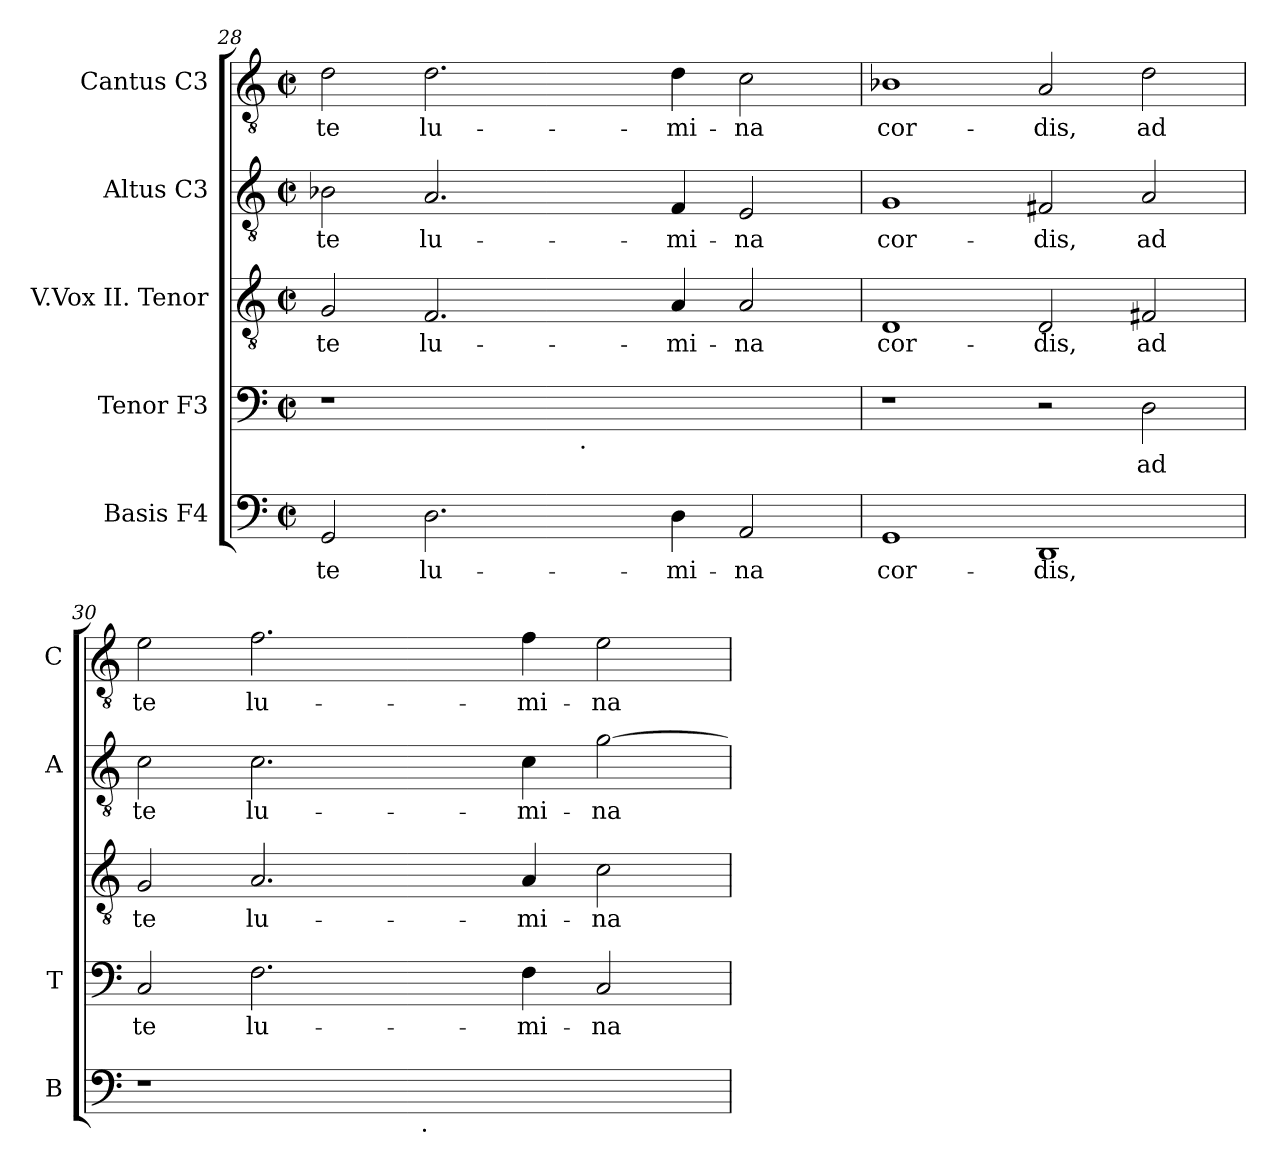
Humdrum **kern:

**kern	**text	**kern	**text	**kern	**text	**kern	**text	**kern	**text
*part5	*part5	*part4	*part4	*part3	*part3	*part2	*part2	*part1	*part1
*staff5	*staff5	*staff4	*staff4	*staff3	*staff3	*staff2	*staff2	*staff1	*staff1
*I"Basis  F4	*	*I"Tenor  F3	*	*I"V.Vox  II. Tenor	*	*I"Altus  C3	*	*I"Cantus  C3	*
*I'B	*	*I'T	*	*	*	*I'A	*	*I'C	*
!!LO:PB:g=z
*clefF4	*	*clefF4	*	*clefGv2	*	*clefGv2	*	*clefGv2	*
*k[]	*	*k[]	*	*k[]	*	*k[]	*	*k[]	*
*C:	*	*C:	*	*C:	*	*C:	*	*C:	*
*M2/2	*	*M2/2	*	*M2/2	*	*M2/2	*	*M2/2	*
*met(c|)	*	*met(c|)	*	*met(c|)	*	*met(c|)	*	*met(c|)	*
=28	=28	=28	=28	=28	=28	=28	=28	=28	=28
!	!LO:LY:b:cj	!	!	!	!LO:LY:b:rj	!	!LO:LY:b:cj	!	!LO:LY:b:cj
*	*	*^	*	*	*	*	*	*	*
2GG/	te	1r	2ryy	.	2G/	te	2B-X\	te	2d\	te
!	!LO:LY:b:cj	!	!	!	!	!LO:LY:b:rj	!	!LO:LY:b:cj	!	!LO:LY:b:cj
2.D\	lu-	.	4ryy	.	2.F/	lu-	2.A/	lu-	2.d\	lu-
.	.	.	8ryy	.	.	.	.	.	.	.
.	.	.	16ryy	.	.	.	.	.	.	.
.	.	.	64ryy	.	.	.	.	.	.	.
!	!	!	!LO:TX:b:t=.	!	!	!	!	!	!	!
.	.	.	1ryy	.	.	.	.	.	.	.
.	.	1ryy	.	.	.	.	.	.	.	.
!	!LO:LY:b:cj	!	!	!	!	!LO:LY:b:rj	!	!LO:LY:b:cj	!	!LO:LY:b:cj
4D\	-mi-	.	.	.	4A/	-mi-	4F/	-mi-	4d\	-mi-
!	!LO:LY:b:cj	!	!	!	!	!LO:LY:b:rj	!	!LO:LY:b:cj	!	!LO:LY:b:cj
2AA/	-na	.	.	.	2A/	-na	2E/	-na	2c\	-na
.	.	.	32.ryy	.	.	.	.	.	.	.
=29	=29	=29	=29	=29	=29	=29	=29	=29	=29	=29
!	!LO:LY:b:cj	!	!	!	!	!LO:LY:b:rj	!	!LO:LY:b:cj	!	!LO:LY:b:cj
*	*	*v	*v	*	*	*	*	*	*	*
1GG	cor-	1r	.	1D	cor-	1G	cor-	1B-X	cor-
!	!LO:LY:b:cj	!	!	!	!LO:LY:b:rj	!	!LO:LY:b:cj	!	!LO:LY:b:cj
1DD	-dis,	2r	.	2D/	-dis,	2F#X/	-dis,	2A/	-dis,
!	!	!	!LO:LY:b:cj	!	!LO:LY:b:rj	!	!LO:LY:b:cj	!	!LO:LY:b:cj
.	.	2D\	ad	2F#X/	ad	2A/	ad	2d\	ad
=30	=30	=30	=30	=30	=30	=30	=30	=30	=30
!	!	!	!LO:LY:b:cj	!	!LO:LY:b:rj	!	!LO:LY:b:cj	!	!LO:LY:b:cj
*^	*	*	*	*	*	*	*	*	*
1r	2ryy	.	2C/	te	2G/	te	2c\	te	2e\	te
!	!	!	!	!LO:LY:b:cj	!	!LO:LY:b:rj	!	!LO:LY:b:cj	!	!LO:LY:b:cj
.	4ryy	.	2.F\	lu-	2.A/	lu-	2.c\	lu-	2.f\	lu-
.	8ryy	.	.	.	.	.	.	.	.	.
.	16ryy	.	.	.	.	.	.	.	.	.
.	64ryy	.	.	.	.	.	.	.	.	.
!	!LO:TX:b:t=.	!	!	!	!	!	!	!	!	!
.	1ryy	.	.	.	.	.	.	.	.	.
1ryy	.	.	.	.	.	.	.	.	.	.
!	!	!	!	!LO:LY:b:cj	!	!LO:LY:b:rj	!	!LO:LY:b:cj	!	!LO:LY:b:cj
.	.	.	4F\	-mi-	4A/	-mi-	4c\	-mi-	4f\	-mi-
!	!	!	!	!LO:LY:b:cj	!	!LO:LY:b:rj	!	!LO:LY:b:cj	!	!LO:LY:b:cj
.	.	.	2C/	-na	2c\	-na	[>2g\	-na	2e\	-na
.	32.ryy	.	.	.	.	.	.	.	.	.
*v	*v	*	*	*	*	*	*	*	*	*
=	=	=	=	=	=	=	=	=	=
*-	*-	*-	*-	*-	*-	*-	*-	*-	*-
